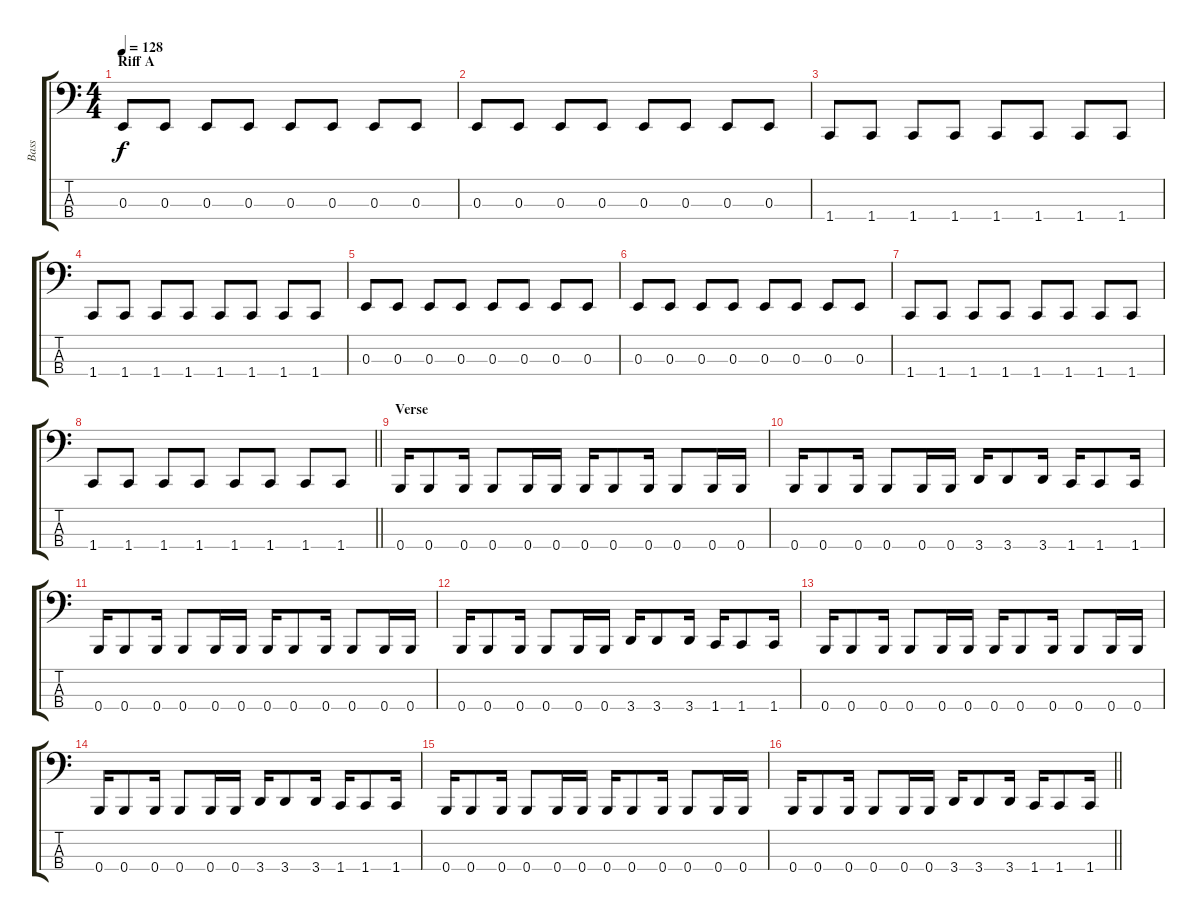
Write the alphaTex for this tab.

\track ("Bass" "Bass") {instrument electricbassfinger}
\staff {score tabs}
\tuning (D2 A1 E1 B0) {hide}
\ts (4 4)
\section ("" "Riff A")
\tempo 128
\clef f4
\ks c
0.3.8{dy f instrument electricbassfinger} 0.3.8 0.3.8 0.3.8 0.3.8 0.3.8 0.3.8 0.3.8 |
0.3.8 0.3.8 0.3.8 0.3.8 0.3.8 0.3.8 0.3.8 0.3.8 |
1.4.8 1.4.8 1.4.8 1.4.8 1.4.8 1.4.8 1.4.8 1.4.8 |
1.4.8 1.4.8 1.4.8 1.4.8 1.4.8 1.4.8 1.4.8 1.4.8 |
0.3.8 0.3.8 0.3.8 0.3.8 0.3.8 0.3.8 0.3.8 0.3.8 |
0.3.8 0.3.8 0.3.8 0.3.8 0.3.8 0.3.8 0.3.8 0.3.8 |
1.4.8 1.4.8 1.4.8 1.4.8 1.4.8 1.4.8 1.4.8 1.4.8 |
\barLineRight lightlight
1.4.8 1.4.8 1.4.8 1.4.8 1.4.8 1.4.8 1.4.8 1.4.8 |
\section ("" "Verse")
0.4.16 0.4.8 0.4.16 0.4.8 0.4.16 0.4.16 0.4.16 0.4.8 0.4.16 0.4.8 0.4.16 0.4.16 |
0.4.16 0.4.8 0.4.16 0.4.8 0.4.16 0.4.16 3.4.16 3.4.8 3.4.16 1.4.16 1.4.8 1.4.16 |
0.4.16 0.4.8 0.4.16 0.4.8 0.4.16 0.4.16 0.4.16 0.4.8 0.4.16 0.4.8 0.4.16 0.4.16 |
0.4.16 0.4.8 0.4.16 0.4.8 0.4.16 0.4.16 3.4.16 3.4.8 3.4.16 1.4.16 1.4.8 1.4.16 |
0.4.16 0.4.8 0.4.16 0.4.8 0.4.16 0.4.16 0.4.16 0.4.8 0.4.16 0.4.8 0.4.16 0.4.16 |
0.4.16 0.4.8 0.4.16 0.4.8 0.4.16 0.4.16 3.4.16 3.4.8 3.4.16 1.4.16 1.4.8 1.4.16 |
0.4.16 0.4.8 0.4.16 0.4.8 0.4.16 0.4.16 0.4.16 0.4.8 0.4.16 0.4.8 0.4.16 0.4.16 |
\barLineRight lightlight
0.4.16 0.4.8 0.4.16 0.4.8 0.4.16 0.4.16 3.4.16 3.4.8 3.4.16 1.4.16 1.4.8 1.4.16
